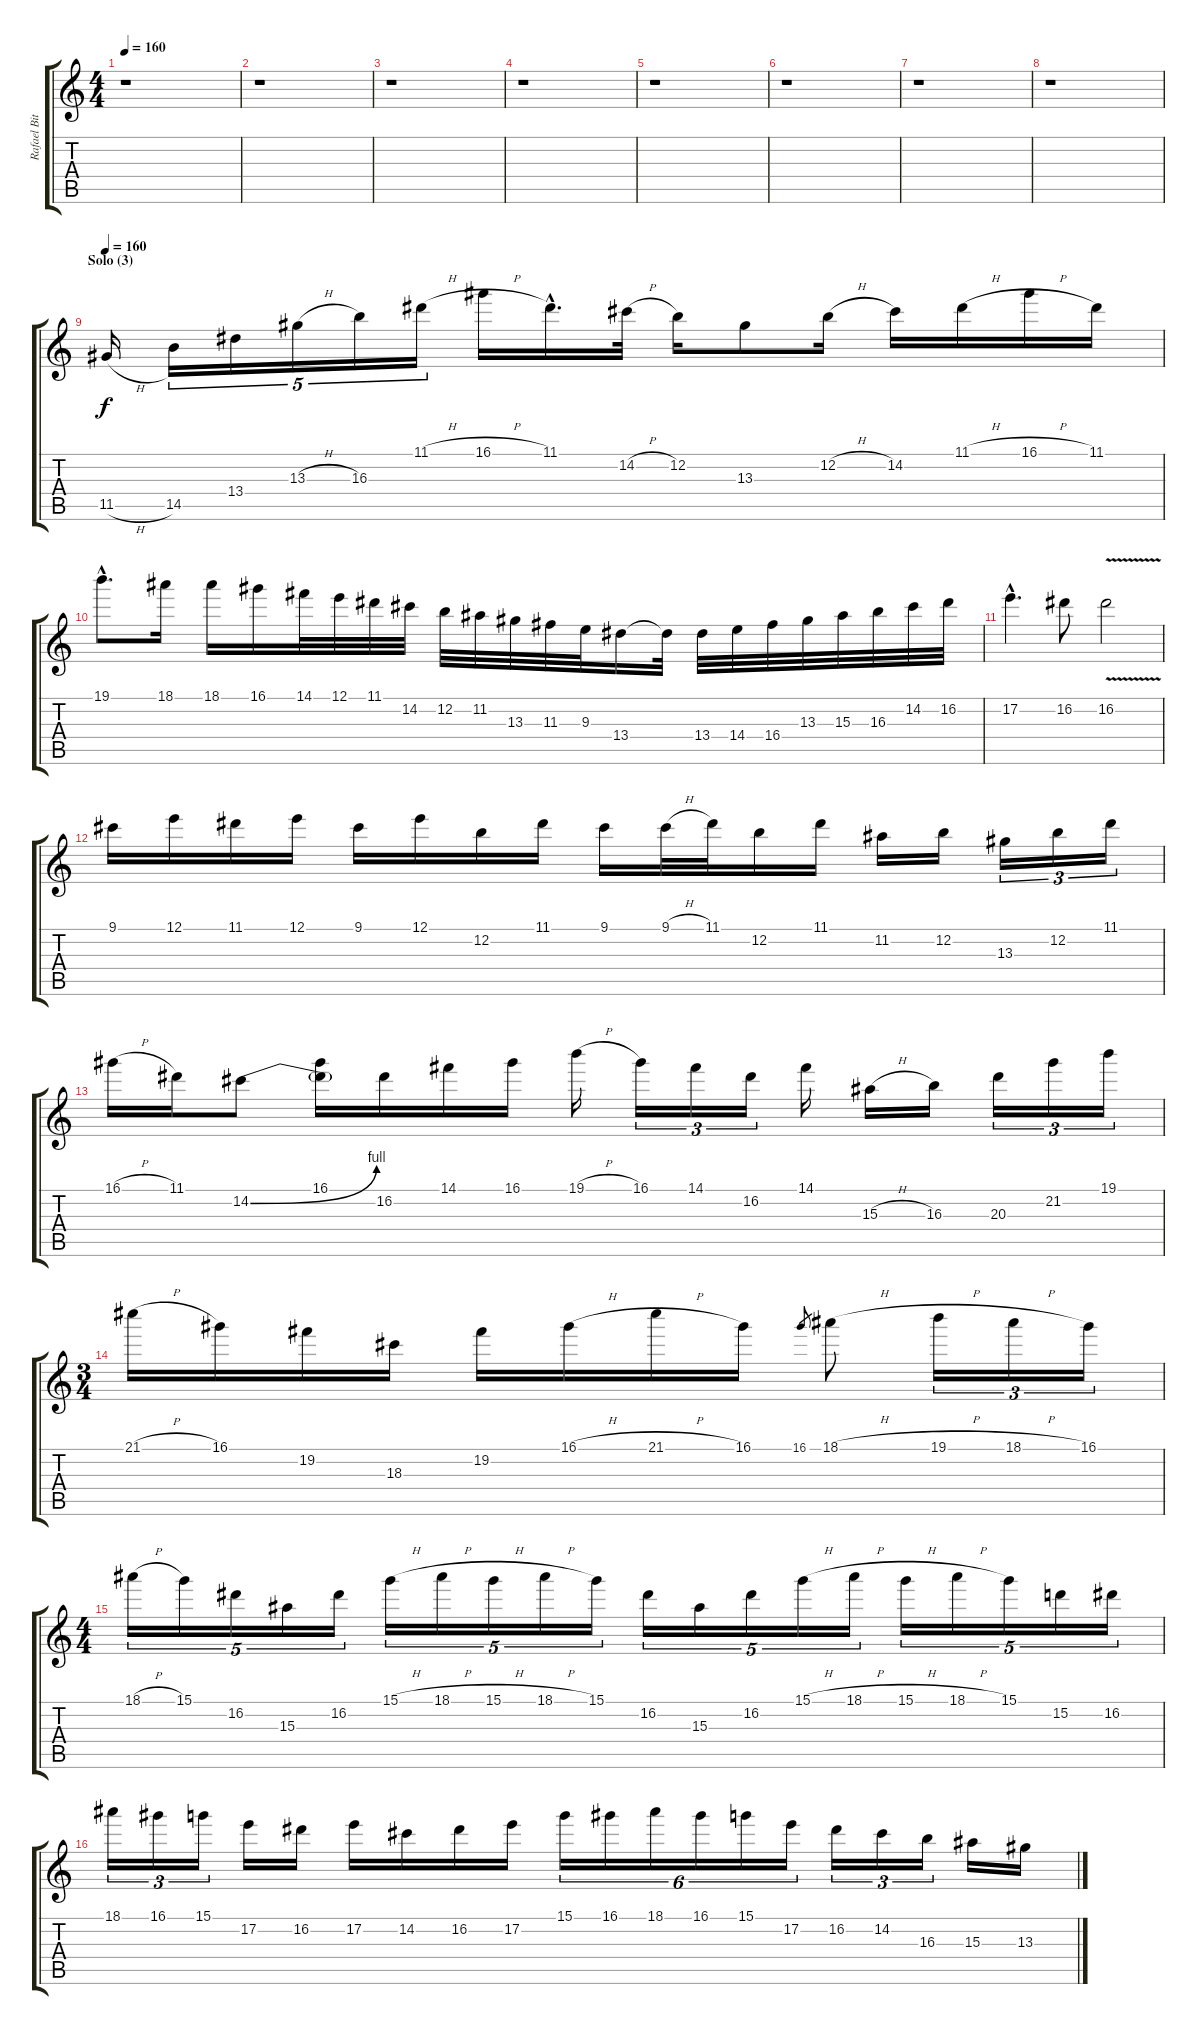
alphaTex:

\track ("Rafael Bittencourt" "Rafael Bit") {instrument distortionguitar}
\staff {score tabs}
\tuning (E4 B3 G3 D3 A2 E2) {hide}
\ts (4 4)
\tempo 160
\clef g2
\ks c
r.1{dy f} |
r.1 |
r.1 |
r.1 |
r.1 |
r.1 |
r.1 |
r.1 |
\section ("" "Solo (3)")
\tempo 160
11.5{h}.16{volume 16 balance 8} 14.5.16{tu (5 4)} 13.4.16{tu (5 4)} 13.3{h}.16{tu (5 4)} 16.3.16{tu (5 4)} 11.1{h}.16{tu (5 4)} 16.1{h}.16 11.1{hac}.16{d} 14.2{h}.32 12.2.16 13.3.8 12.2{h}.16 14.2.16 11.1{h}.16 16.1{h}.16 11.1.16 |
19.1{hac}.8{d} 18.1.16 18.1.16 16.1.16 14.1.32 12.1.32 11.1.32 14.2.32 12.2.32 11.2.32 13.3.32 11.3.32 9.3.32 13.4.16 13.4{t}.32 13.4.32 14.4.32 16.4.32 13.3.32 15.3.32 16.3.32 14.2.32 16.2.32 |
17.2{hac}.4{d} 16.2.8 16.2{v}.2 |
9.1.16 12.1.16 11.1.16 12.1.16 9.1.16 12.1.16 12.2.16 11.1.16 9.1.16 9.1{h}.32 11.1.32 12.2.16 11.1.16 11.2.16 12.2.16 13.3.16{tu (3 2)} 12.2.16{tu (3 2)} 11.1.16{tu (3 2)} |
16.1{h}.16 11.1.16 14.2{be (bend 0 0 60 4)}.8 (16.1 14.2{t}).16 16.2.16 14.1.16 16.1.16 19.1{h}.16 16.1.16{tu (3 2)} 14.1.16{tu (3 2)} 16.2.16{tu (3 2)} 14.1.16 15.3{h}.16 16.3.16 20.3.16{tu (3 2)} 21.2.16{tu (3 2)} 19.1.16{tu (3 2)} |
\ts (3 4)
21.1{h}.16 16.1.16 19.2.16 18.3.16 19.2.16 16.1{h}.16 21.1{h}.16 16.1.16 16.1.8{gr} 18.1{h}.8 19.1{h}.16{tu (3 2)} 18.1{h}.16{tu (3 2)} 16.1.16{tu (3 2)} |
\ts (4 4)
18.1{h}.16{tu (5 4)} 15.1.16{tu (5 4)} 16.2.16{tu (5 4)} 15.3.16{tu (5 4)} 16.2.16{tu (5 4)} 15.1{h}.16{tu (5 4)} 18.1{h}.16{tu (5 4)} 15.1{h}.16{tu (5 4)} 18.1{h}.16{tu (5 4)} 15.1.16{tu (5 4)} 16.2.16{tu (5 4)} 15.3.16{tu (5 4)} 16.2.16{tu (5 4)} 15.1{h}.16{tu (5 4)} 18.1{h}.16{tu (5 4)} 15.1{h}.16{tu (5 4)} 18.1{h}.16{tu (5 4)} 15.1.16{tu (5 4)} 15.2.16{tu (5 4)} 16.2.16{tu (5 4)} |
18.1.16{tu (3 2)} 16.1.16{tu (3 2)} 15.1.16{tu (3 2)} 17.2.16 16.2.16 17.2.16 14.2.16 16.2.16 17.2.16 15.1.16{tu (6 4)} 16.1.16{tu (6 4)} 18.1.16{tu (6 4)} 16.1.16{tu (6 4)} 15.1.16{tu (6 4)} 17.2.16{tu (6 4)} 16.2.16{tu (3 2)} 14.2.16{tu (3 2)} 16.3.16{tu (3 2)} 15.3.16 13.3.16
